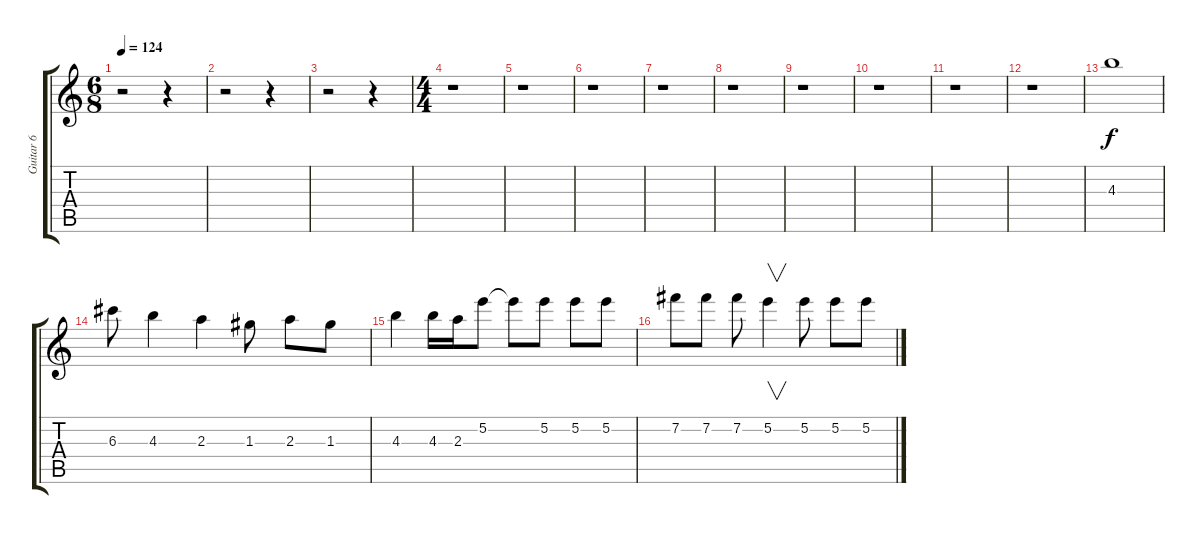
\track ("Guitar 6" "Guitar 6") {instrument distortionguitar}
\staff {score tabs}
\tuning (E5 B4 G4 D4 A3 E3) {hide}
\ts (6 8)
\tempo 124
\clef g2
\ks c
r.2{dy f} r.4 |
r.2 r.4 |
r.2 r.4 |
\ts (4 4)
r.1 |
r.1 |
r.1 |
r.1 |
r.1 |
r.1 |
r.1 |
r.1 |
r.1 |
4.3.1 |
6.3.8 4.3.4 2.3.4 1.3.8 2.3.8 1.3.8 |
4.3.4 4.3.16 2.3.16 5.2.8 5.2{t}.8 5.2.8 5.2.8 5.2.8 |
7.2.8 7.2.8 7.2.8 5.2.4{v} 5.2.8 5.2.8 5.2.8
